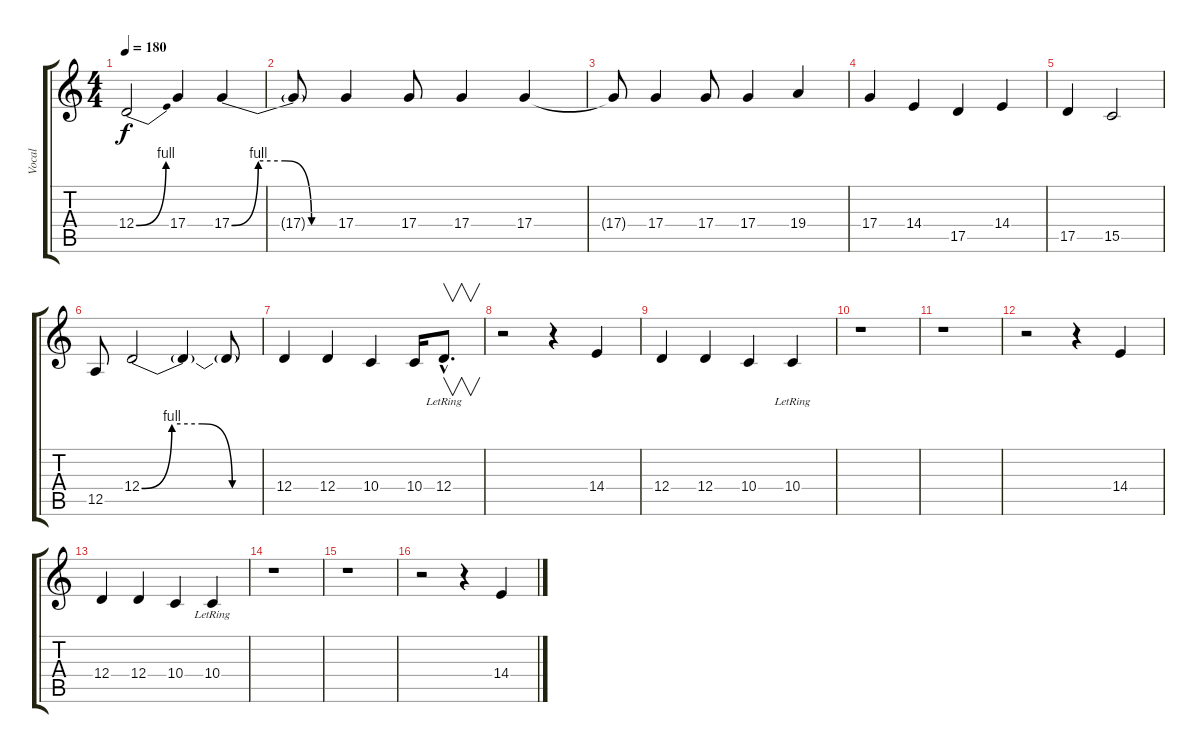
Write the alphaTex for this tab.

\track ("Vocal" "Vocal") {instrument lead2sawtooth}
\staff {score tabs}
\tuning (E4 B3 G3 D3 A2 E2) {hide}
\ts (4 4)
\tempo 180
\clef g2
\ks c
12.4{be (bend 0 0 60 4)}.2{dy f} 17.4.4 17.4{be (custom 0 0 15 4 30 4 45 0 60 0)}.4 |
17.4{t}.8 17.4.4 17.4.8 17.4.4 17.4.4 |
17.4{t}.8 17.4.4 17.4.8 17.4.4 19.4.4 |
17.4.4 14.4.4 17.5.4 14.4.4 |
17.5.4 15.5.2 |
12.5.8 12.4{be (custom 0 0 15 4 30 4 45 0 60 0)}.2 12.4{t}.4 12.4{t}.8 |
12.4.4 12.4.4 10.4.4 10.4.16 12.4{hac lr}.8{v d} |
r.2 r.4 14.4.4 |
12.4.4 12.4.4 10.4.4 10.4{lr}.4 |
r.1 |
r.1 |
r.2 r.4 14.4.4 |
12.4.4 12.4.4 10.4.4 10.4{lr}.4 |
r.1 |
r.1 |
r.2 r.4 14.4.4
